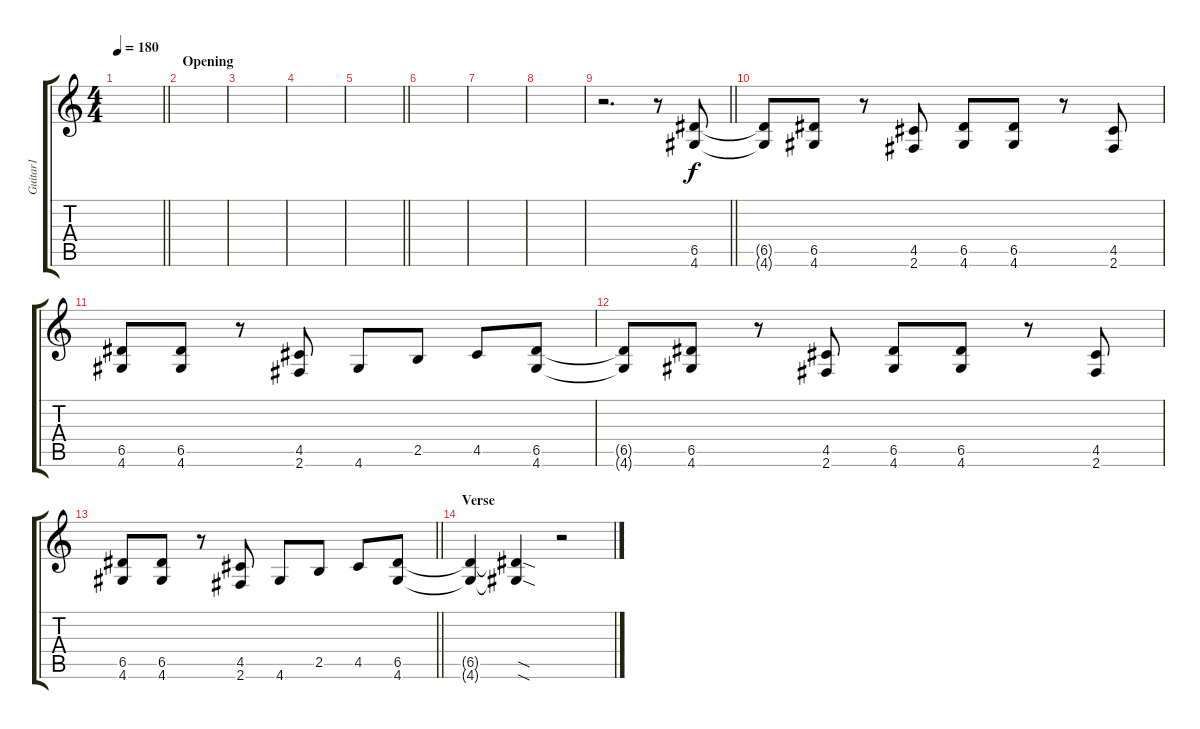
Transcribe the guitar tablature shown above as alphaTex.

\track ("Guitar1" "Guitar1") {instrument distortionguitar}
\staff {score tabs}
\tuning (E4 B3 G3 D3 A2 E2) {hide}
\ts (4 4)
\tempo 180
\clef g2
\barLineRight lightlight
\ks c
|
\section ("" "Opening")
|
|
|
\barLineRight lightlight
|
|
|
|
\barLineRight lightlight
r.2{d} r.8 (6.5 4.6).8 |
(6.5{t} 4.6{t}).8 (6.5 4.6).8 r.8 (4.5 2.6).8 (6.5 4.6).8 (6.5 4.6).8 r.8 (4.5 2.6).8 |
(6.5 4.6).8 (6.5 4.6).8 r.8 (4.5 2.6).8 4.6.8 2.5.8 4.5.8 (6.5 4.6).8 |
(6.5{t} 4.6{t}).8 (6.5 4.6).8 r.8 (4.5 2.6).8 (6.5 4.6).8 (6.5 4.6).8 r.8 (4.5 2.6).8 |
\barLineRight lightlight
(6.5 4.6).8 (6.5 4.6).8 r.8 (4.5 2.6).8 4.6.8 2.5.8 4.5.8 (6.5 4.6).8 |
\section ("" "Verse")
(6.5{t} 4.6{t}).4 (6.5{sod t} 4.6{sod t}).4 r.2
